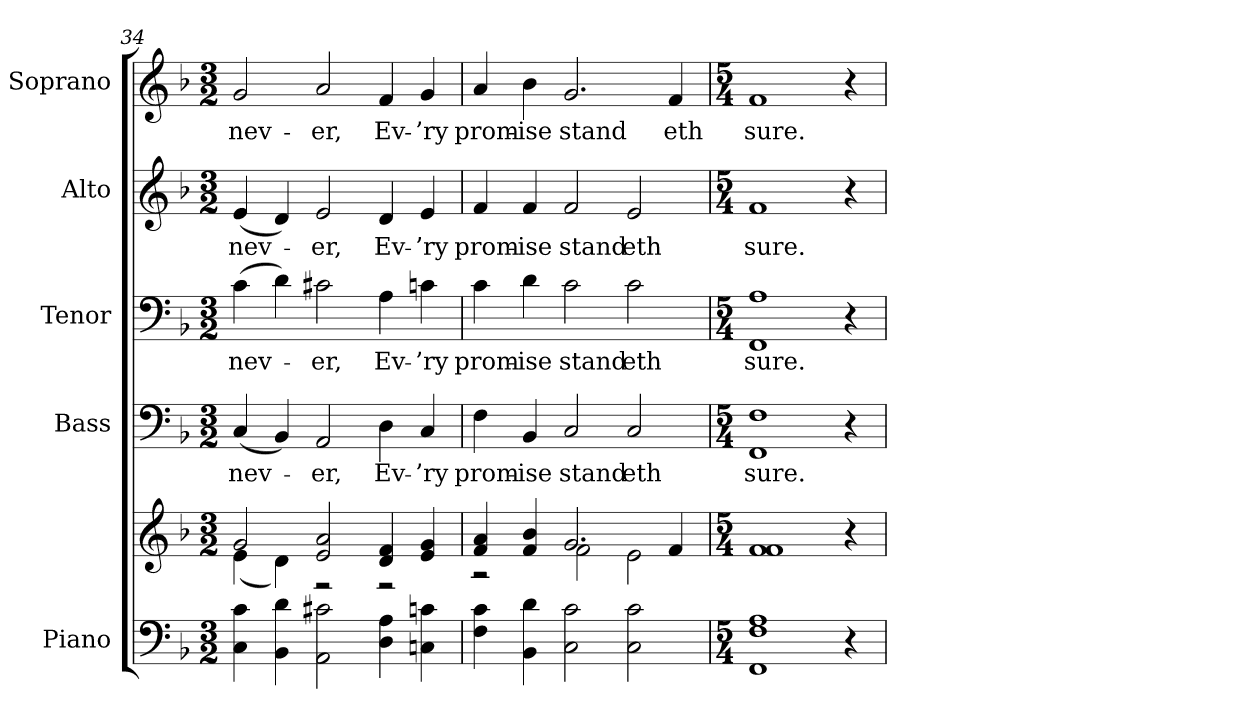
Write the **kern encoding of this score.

**kern	**kern	**kern	**text	**kern	**text	**kern	**text	**kern	**text
*part5	*part5	*part4	*part4	*part3	*part3	*part2	*part2	*part1	*part1
*staff6	*staff5	*staff4	*staff4	*staff3	*staff3	*staff2	*staff2	*staff1	*staff1
*I"Piano	*	*I"Bass	*	*I"Tenor	*	*I"Alto	*	*I"Soprano	*
*I'Pno.	*	*I'B.	*	*I'T.	*	*I'A.	*	*I'S.	*
*clefF4	*clefG2	*clefF4	*	*clefF4	*	*clefG2	*	*clefG2	*
*k[b-]	*k[b-]	*k[b-]	*	*k[b-]	*	*k[b-]	*	*k[b-]	*
*F:	*F:	*F:	*	*F:	*	*F:	*	*F:	*
*M3/2	*M3/2	*M3/2	*	*M3/2	*	*M3/2	*	*M3/2	*
=34	=34	=34	=34	=34	=34	=34	=34	=34	=34
*	*^	*	*	*	*	*	*	*	*
!	!	!	!	!LO:LY:b:color=#000000	!	!	!	!	!	!
!	!	!	!	!	!	!LO:LY:b:color=#000000	!	!	!	!
!	!	!	!	!	!	!	!	!LO:LY:b:color=#000000	!	!
!	!	!	!	!	!	!	!	!	!	!LO:LY:b:color=#000000
4Ci\ 4ci	2gi/	(4ei\	(4Ci/	nev-	(4ci\	nev-	(4ei/	nev-	2gi/	nev-
4BB-i\ 4di	.	4di\)	4BB-i/)	.	4di\)	.	4di/)	.	.	.
!	!	!	!	!LO:LY:b:color=#000000	!	!	!	!	!	!
!	!	!	!	!	!	!LO:LY:b:color=#000000	!	!	!	!
!	!	!	!	!	!	!	!	!LO:LY:b:color=#000000	!	!
!	!	!	!	!	!	!	!	!	!	!LO:LY:b:color=#000000
2AAi\ 2c#Xi	2ei/ 2ai	2r	2AAi/	-er,	2c#Xi\	-er,	2ei/	-er,	2ai/	-er,
!	!	!	!	!LO:LY:b:color=#000000	!	!	!	!	!	!
!	!	!	!	!	!	!LO:LY:b:color=#000000	!	!	!	!
!	!	!	!	!	!	!	!	!LO:LY:b:color=#000000	!	!
!	!	!	!	!	!	!	!	!	!	!LO:LY:b:color=#000000
4Di\ 4Ai	4di/ 4fi	2r	4Di\	Ev-	4Ai\	Ev-	4di/	Ev-	4fi/	Ev-
!	!	!	!	!LO:LY:b:color=#000000	!	!	!	!	!	!
!	!	!	!	!	!	!LO:LY:b:color=#000000	!	!	!	!
!	!	!	!	!	!	!	!	!LO:LY:b:color=#000000	!	!
!	!	!	!	!	!	!	!	!	!	!LO:LY:b:color=#000000
4Cni\ 4cni	4ei/ 4gi	.	4Ci/	-’ry	4cni\	-’ry	4ei/	-’ry	4gi/	-’ry
!!LO:LB:g=z
=35	=35	=35	=35	=35	=35	=35	=35	=35	=35	=35
!	!	!	!	!LO:LY:b:color=#000000	!	!	!	!	!	!
!	!	!	!	!	!	!LO:LY:b:color=#000000	!	!	!	!
!	!	!	!	!	!	!	!	!LO:LY:b:color=#000000	!	!
!	!	!	!	!	!	!	!	!	!	!LO:LY:b:color=#000000
4Fi\ 4ci	4fi/ 4ai	2r	4Fi\	prom-	4ci\	prom-	4fi/	prom-	4ai/	prom-
!	!	!	!	!LO:LY:b:color=#000000	!	!	!	!	!	!
!	!	!	!	!	!	!LO:LY:b:color=#000000	!	!	!	!
!	!	!	!	!	!	!	!	!LO:LY:b:color=#000000	!	!
!	!	!	!	!	!	!	!	!	!	!LO:LY:b:color=#000000
4BB-i\ 4di	4fi/ 4b-i	.	4BB-i/	-ise	4di\	-ise	4fi/	-ise	4b-i\	-ise
!	!	!	!	!LO:LY:b:color=#000000	!	!	!	!	!	!
!	!	!	!	!	!	!LO:LY:b:color=#000000	!	!	!	!
!	!	!	!	!	!	!	!	!LO:LY:b:color=#000000	!	!
!	!	!	!	!	!	!	!	!	!	!LO:LY:b:color=#000000
2Ci\ 2ci	2.gi/	2fi\	2Ci/	stand	2ci\	stand	2fi/	stand	2.gi/	stand
!	!	!	!	!LO:LY:b:color=#000000	!	!	!	!	!	!
!	!	!	!	!	!	!LO:LY:b:color=#000000	!	!	!	!
!	!	!	!	!	!	!	!	!LO:LY:b:color=#000000	!	!
2Ci\ 2ci	.	2ei\	2Ci/	eth	2ci\	eth	2ei/	eth	.	.
!	!	!	!	!	!	!	!	!	!	!LO:LY:b:color=#000000
.	4fi/	.	.	.	.	.	.	.	4fi/	eth
*	*v	*v	*	*	*	*	*	*	*	*
=36	=36	=36	=36	=36	=36	=36	=36	=36	=36
*M5/4	*M5/4	*M5/4	*	*M5/4	*	*M5/4	*	*M5/4	*
!	!	!	!LO:LY:b:color=#000000	!	!	!	!	!	!
!	!	!	!	!	!LO:LY:b:color=#000000	!	!	!	!
!	!	!	!	!	!	!	!LO:LY:b:color=#000000	!	!
!	!	!	!	!	!	!	!	!	!LO:LY:b:color=#000000
1FFi 1Fi 1Ai	1fi 1fi	1FFi 1Fi	sure.	1FFi 1Ai	sure.	1fi	sure.	1fi	sure.
4r	4r	4r	.	4r	.	4r	.	4r	.
=	=	=	=	=	=	=	=	=	=
*-	*-	*-	*-	*-	*-	*-	*-	*-	*-
